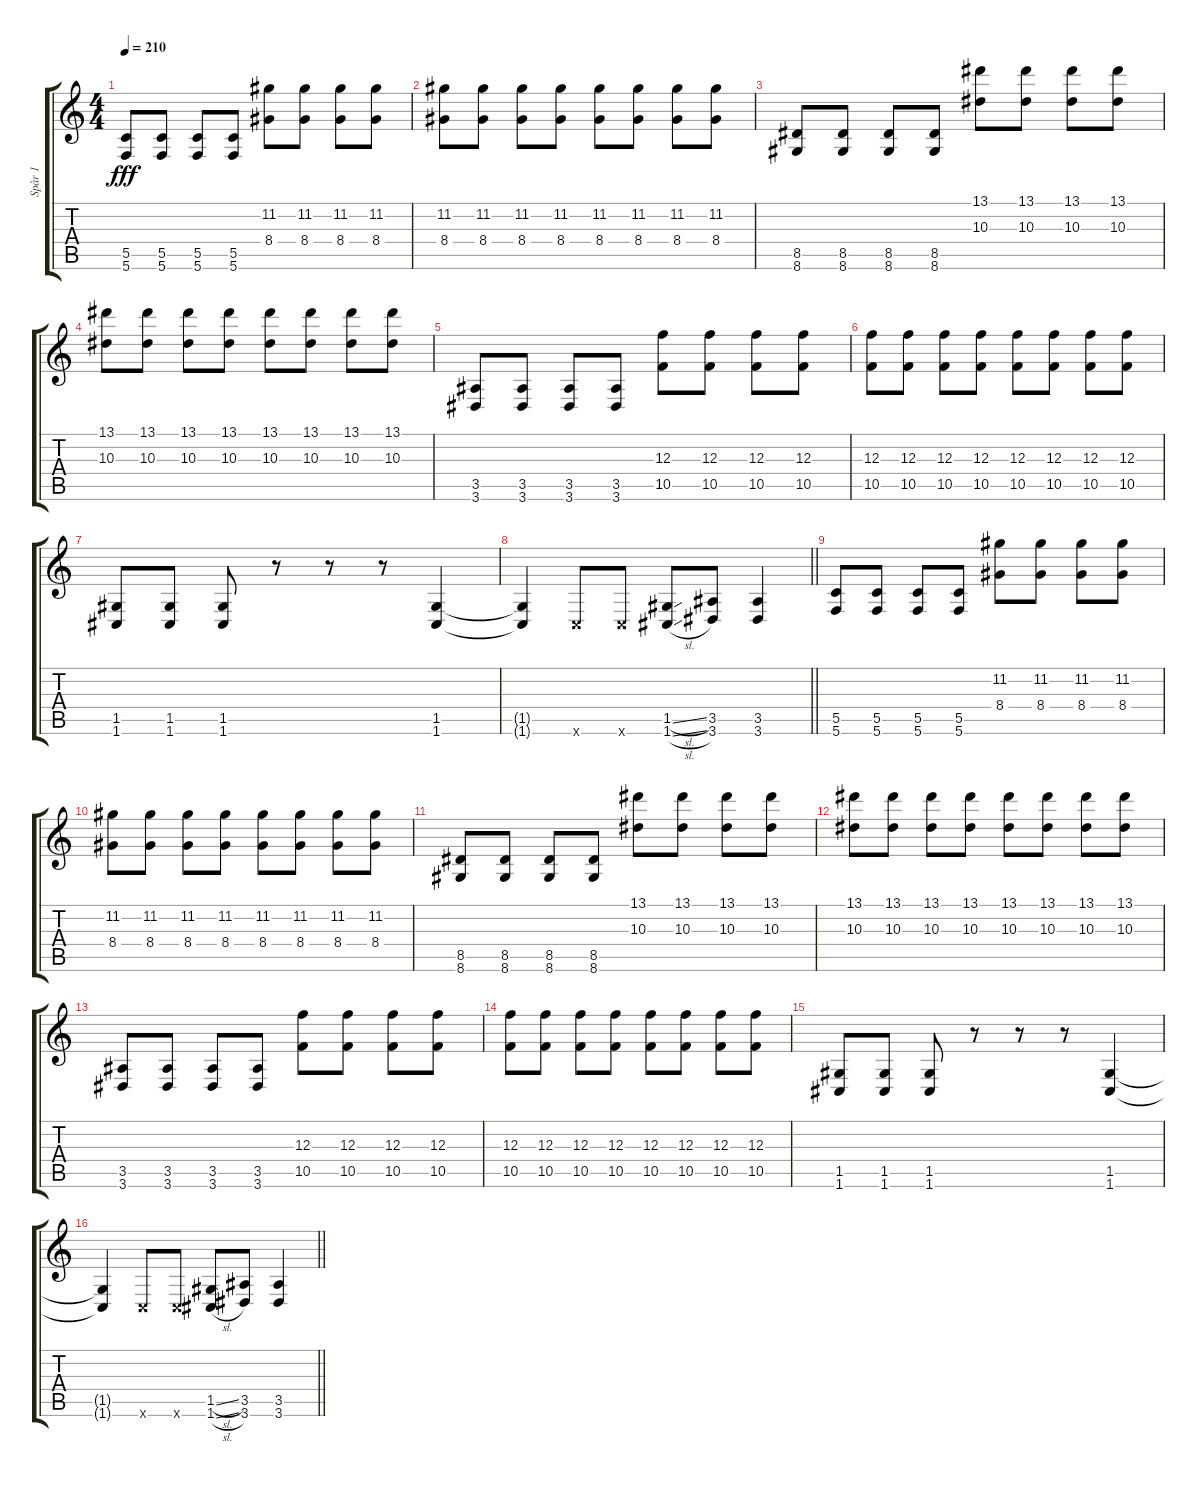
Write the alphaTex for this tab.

\track ("Spår 1" "Spår 1") {instrument distortionguitar}
\staff {score tabs}
\tuning (D4 A3 F3 C3 G2 C2) {hide}
\ts (4 4)
\tempo 210
\clef g2
\ks c
(5.5 5.6).8{dy fff} (5.5 5.6).8 (5.5 5.6).8 (5.5 5.6).8 (11.2 8.4).8 (11.2 8.4).8 (11.2 8.4).8 (11.2 8.4).8 |
(11.2 8.4).8 (11.2 8.4).8 (11.2 8.4).8 (11.2 8.4).8 (11.2 8.4).8 (11.2 8.4).8 (11.2 8.4).8 (11.2 8.4).8 |
(8.5 8.6).8 (8.5 8.6).8 (8.5 8.6).8 (8.5 8.6).8 (13.1 10.3).8 (13.1 10.3).8 (13.1 10.3).8 (13.1 10.3).8 |
(13.1 10.3).8 (13.1 10.3).8 (13.1 10.3).8 (13.1 10.3).8 (13.1 10.3).8 (13.1 10.3).8 (13.1 10.3).8 (13.1 10.3).8 |
(3.5 3.6).8 (3.5 3.6).8 (3.5 3.6).8 (3.5 3.6).8 (12.3 10.5).8 (12.3 10.5).8 (12.3 10.5).8 (12.3 10.5).8 |
(12.3 10.5).8 (12.3 10.5).8 (12.3 10.5).8 (12.3 10.5).8 (12.3 10.5).8 (12.3 10.5).8 (12.3 10.5).8 (12.3 10.5).8 |
(1.5 1.6).8 (1.5 1.6).8 (1.5 1.6).8 r.8 r.8 r.8 (1.5 1.6).4 |
\barLineRight lightlight
(1.5{t} 1.6{t}).4 0.6{x}.8 0.6{x}.8 (1.5{sl} 1.6{sl}).8 (3.5 3.6).8 (3.5 3.6).4 |
(5.5 5.6).8 (5.5 5.6).8 (5.5 5.6).8 (5.5 5.6).8 (11.2 8.4).8 (11.2 8.4).8 (11.2 8.4).8 (11.2 8.4).8 |
(11.2 8.4).8 (11.2 8.4).8 (11.2 8.4).8 (11.2 8.4).8 (11.2 8.4).8 (11.2 8.4).8 (11.2 8.4).8 (11.2 8.4).8 |
(8.5 8.6).8 (8.5 8.6).8 (8.5 8.6).8 (8.5 8.6).8 (13.1 10.3).8 (13.1 10.3).8 (13.1 10.3).8 (13.1 10.3).8 |
(13.1 10.3).8 (13.1 10.3).8 (13.1 10.3).8 (13.1 10.3).8 (13.1 10.3).8 (13.1 10.3).8 (13.1 10.3).8 (13.1 10.3).8 |
(3.5 3.6).8 (3.5 3.6).8 (3.5 3.6).8 (3.5 3.6).8 (12.3 10.5).8 (12.3 10.5).8 (12.3 10.5).8 (12.3 10.5).8 |
(12.3 10.5).8 (12.3 10.5).8 (12.3 10.5).8 (12.3 10.5).8 (12.3 10.5).8 (12.3 10.5).8 (12.3 10.5).8 (12.3 10.5).8 |
(1.5 1.6).8 (1.5 1.6).8 (1.5 1.6).8 r.8 r.8 r.8 (1.5 1.6).4 |
\barLineRight lightlight
(1.5{t} 1.6{t}).4 0.6{x}.8 0.6{x}.8 (1.5{sl} 1.6{sl}).8 (3.5 3.6).8 (3.5 3.6).4
